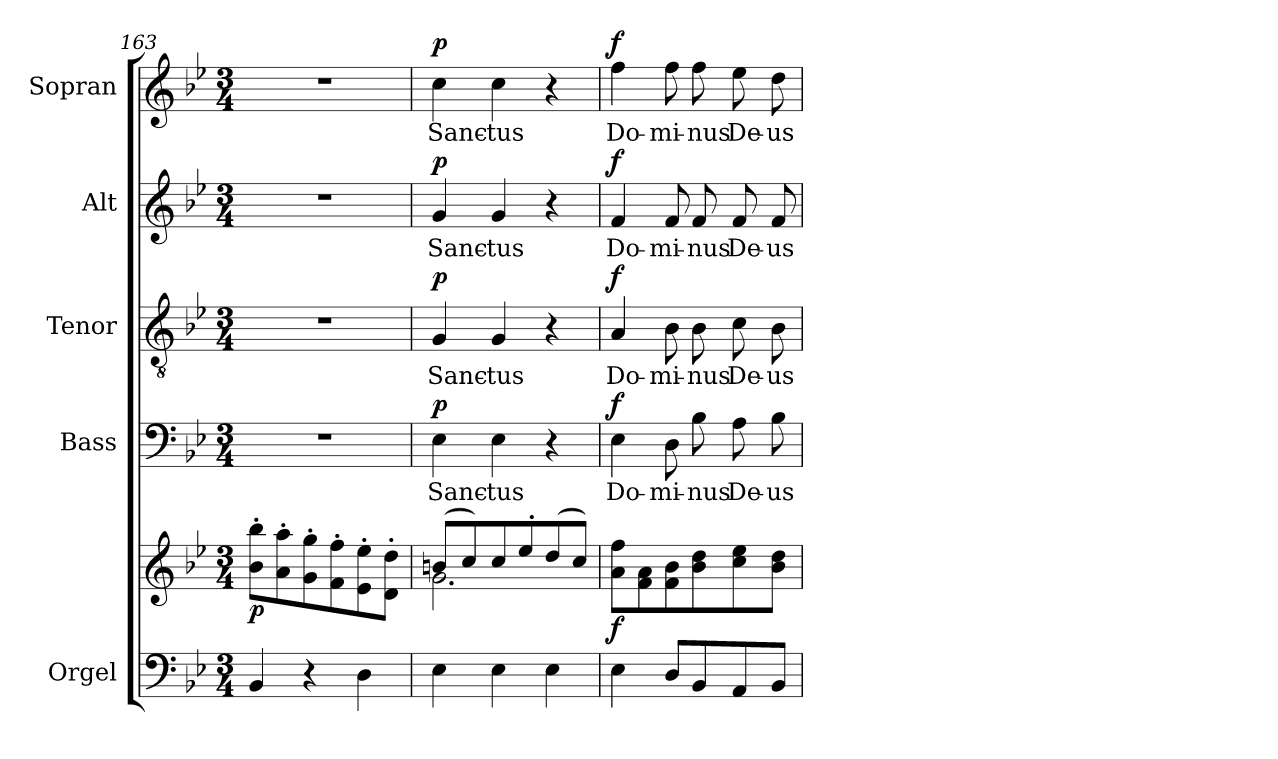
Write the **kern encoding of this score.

**kern	**kern	**dynam	**kern	**text	**dynam	**kern	**text	**dynam	**kern	**text	**dynam	**kern	**text	**dynam
*part5	*part5	*part5	*part4	*part4	*part4	*part3	*part3	*part3	*part2	*part2	*part2	*part1	*part1	*part1
*staff6	*staff5	*staff5/6	*staff4	*staff4	*staff4	*staff3	*staff3	*staff3	*staff2	*staff2	*staff2	*staff1	*staff1	*staff1
*I"Orgel	*	*	*I"Bass	*	*	*I"Tenor	*	*	*I"Alt	*	*	*I"Sopran	*	*
*I'Org.	*	*	*I'B.	*	*	*I'T.	*	*	*I'A.	*	*	*I'S.	*	*
*clefF4	*clefG2	*	*clefF4	*	*	*clefGv2	*	*	*clefG2	*	*	*clefG2	*	*
*k[b-e-]	*k[b-e-]	*	*k[b-e-]	*	*	*k[b-e-]	*	*	*k[b-e-]	*	*	*k[b-e-]	*	*
*B-:	*B-:	*	*B-:	*	*	*B-:	*	*	*B-:	*	*	*B-:	*	*
*M3/4	*M3/4	*	*M3/4	*	*	*M3/4	*	*	*M3/4	*	*	*M3/4	*	*
=163	=163	=163	=163	=163	=163	=163	=163	=163	=163	=163	=163	=163	=163	=163
!	!	!LO:DY:b	!	!	!	!	!	!	!	!	!	!	!	!
4BB-/	8b-\'> 8bb-\'>L	p	2.r	.	.	2.r	.	.	2.r	.	.	2.r	.	.
.	8a\'> 8aa\'>	.	.	.	.	.	.	.	.	.	.	.	.	.
4r	8g\'> 8gg\'>	.	.	.	.	.	.	.	.	.	.	.	.	.
.	8f\'> 8ff\'>	.	.	.	.	.	.	.	.	.	.	.	.	.
4D\	8e-\'> 8ee-\'>	.	.	.	.	.	.	.	.	.	.	.	.	.
.	8d\'> 8dd\'>J	.	.	.	.	.	.	.	.	.	.	.	.	.
!!LO:LB:g=z
=164	=164	=164	=164	=164	=164	=164	=164	=164	=164	=164	=164	=164	=164	=164
*	*^	*	*	*	*	*	*	*	*	*	*	*	*	*
!	!	!	!	!	!LO:LY:b	!LO:DY:a	!	!LO:LY:b	!LO:DY:a	!	!LO:LY:b	!LO:DY:a	!	!LO:LY:b	!LO:DY:a
4E-\	(>8bn/L	2.g\	.	4E-\	Sanc-	p	4G/	Sanc-	p	4g/	Sanc-	p	4cc\	Sanc-	p
.	8cc/)	.	.	.	.	.	.	.	.	.	.	.	.	.	.
!	!	!	!	!	!LO:LY:b	!	!	!LO:LY:b	!	!	!LO:LY:b	!	!	!LO:LY:b	!
4E-\	8cc/	.	.	4E-\	-tus	.	4G/	-tus	.	4g/	-tus	.	4cc\	-tus	.
.	8ee-'</	.	.	.	.	.	.	.	.	.	.	.	.	.	.
4E-\	(>8dd/	.	.	4r	.	.	4r	.	.	4r	.	.	4r	.	.
.	8cc/J)	.	.	.	.	.	.	.	.	.	.	.	.	.	.
*	*v	*v	*	*	*	*	*	*	*	*	*	*	*	*	*
=165	=165	=165	=165	=165	=165	=165	=165	=165	=165	=165	=165	=165	=165	=165
!	!	!LO:DY:b	!	!LO:LY:b	!LO:DY:a	!	!LO:LY:b	!LO:DY:a	!	!LO:LY:b	!LO:DY:a	!	!LO:LY:b	!LO:DY:a
4E-\	8a\ 8ff\L	f	4E-\	Do-	f	4A/	Do-	f	4f/	Do-	f	4ff\	Do-	f
.	8f\ 8a\	.	.	.	.	.	.	.	.	.	.	.	.	.
!	!	!	!	!LO:LY:b	!	!	!LO:LY:b	!	!	!LO:LY:b	!	!	!LO:LY:b	!
8D/L	8f\ 8b-\	.	8D\	-mi-	.	8B-\	-mi-	.	8f/	-mi-	.	8ff\	-mi-	.
!	!	!	!	!LO:LY:b	!	!	!LO:LY:b	!	!	!LO:LY:b	!	!	!LO:LY:b	!
8BB-/	8b-\ 8dd\	.	8B-\	-nus	.	8B-\	-nus	.	8f/	-nus	.	8ff\	-nus	.
!	!	!	!	!LO:LY:b	!	!	!LO:LY:b	!	!	!LO:LY:b	!	!	!LO:LY:b	!
8AA/	8cc\ 8ee-\	.	8A\	De-	.	8c\	De-	.	8f/	De-	.	8ee-\	De-	.
!	!	!	!	!LO:LY:b	!	!	!LO:LY:b	!	!	!LO:LY:b	!	!	!LO:LY:b	!
8BB-/J	8b-\ 8dd\J	.	8B-\	-us	.	8B-\	-us	.	8f/	-us	.	8dd\	-us	.
=	=	=	=	=	=	=	=	=	=	=	=	=	=	=
*-	*-	*-	*-	*-	*-	*-	*-	*-	*-	*-	*-	*-	*-	*-
